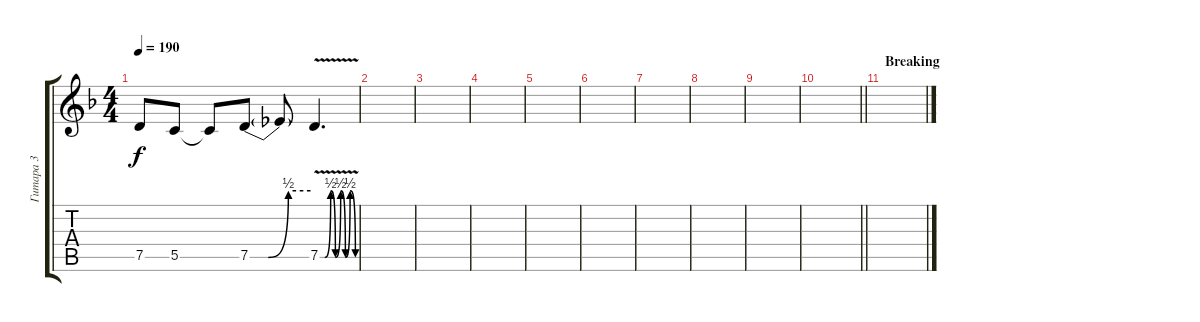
\track ("Гитара 3" "Гитара 3") {instrument distortionguitar}
\staff {score tabs}
\tuning (D4 A3 F3 C3 G2 D2) {hide}
\ts (4 4)
\tempo 190
\clef g2
\ks dminor
7.5{t}.8{dy f} 5.5.8 5.5{t}.8 7.5{be (custom 0 0 18 0 38 2 60 2)}.8 7.5{t}.8 7.5{be (custom 0 0 8 0 18 2 26 0 35 2 43 0 51 2 60 0) v}.4{d} |
|
|
|
|
|
|
|
|
\barLineRight lightlight
|
\section ("" "Breaking")
